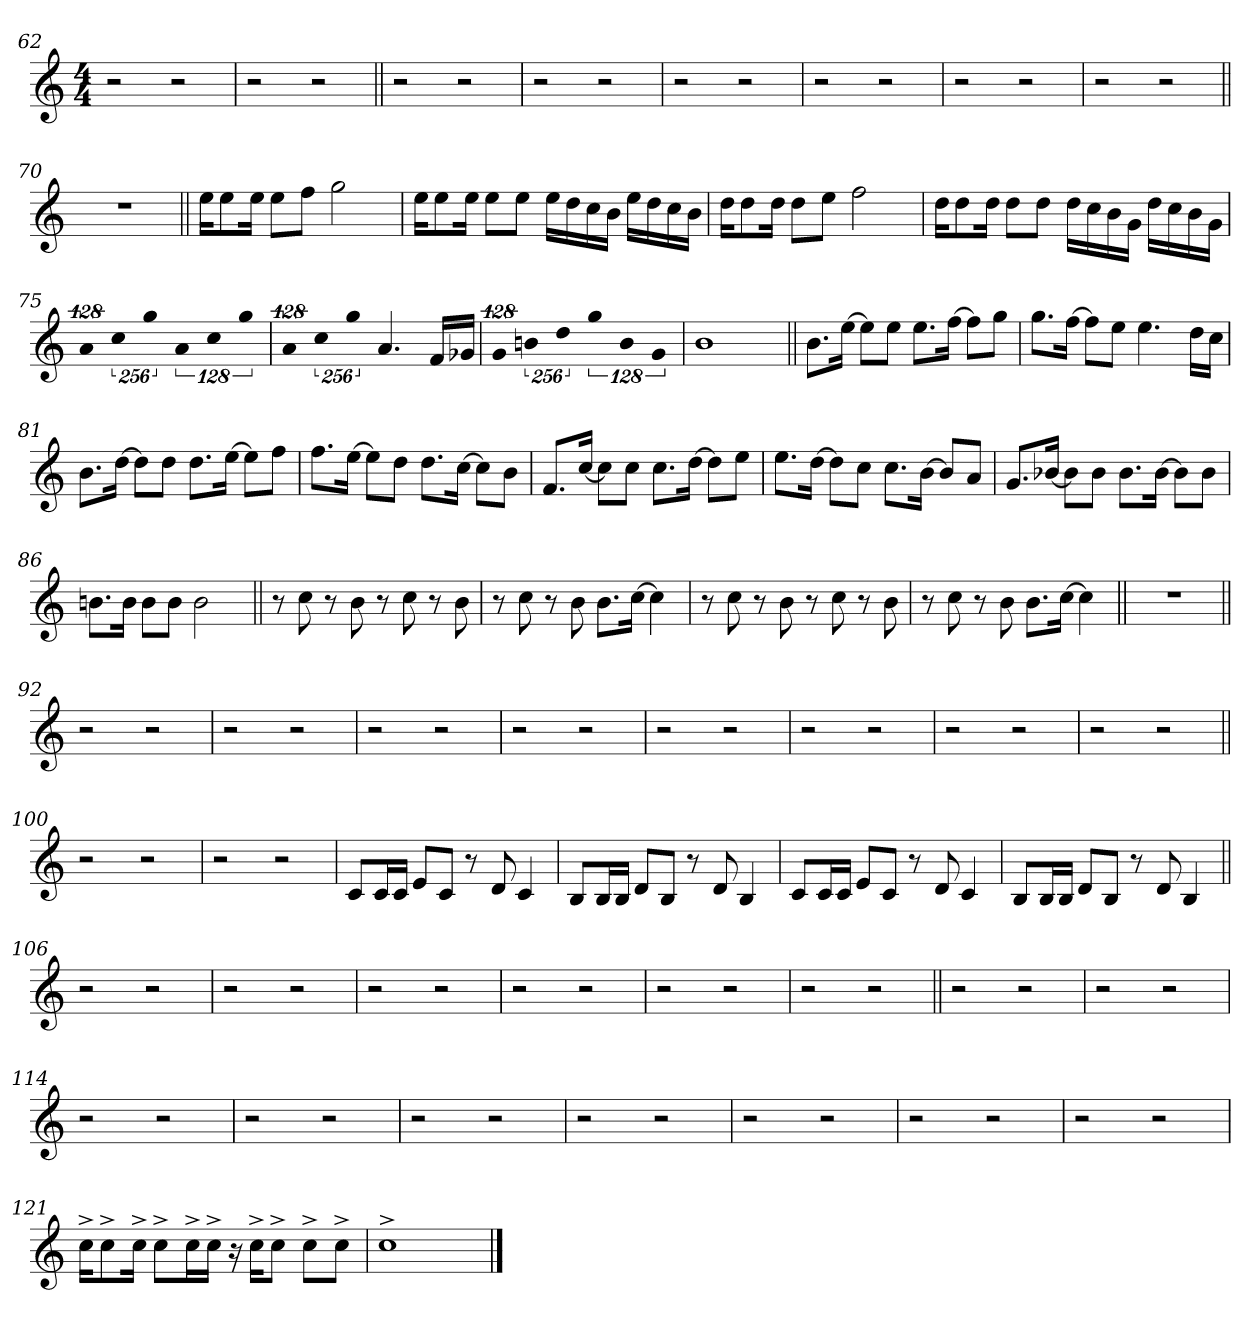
**kern
*part1
*staff1
*clefG2
*k[]
*C:
*M4/4
=62
2r
2r
!!LO:LB:g=z
=63
2r
2r
=64||
2r
2r
=65
2r
2r
=66
2r
2r
=67
2r
2r
=68
2r
2r
=69
2r
2r
=70||
1r
=71||
16eei\KL
8eei\
16eei\Jk
8eei\L
8ffi\J
2ggi\
=72
16eei\KL
8eei\
16eei\Jk
8eei\L
8eei\J
16eei\LL
16ddi\
16cci\
16bi\JJ
16eei\LL
16ddi\
16cci\
16bi\JJ
!!LO:LB:g=z
=73
16ddi\KL
8ddi\
16ddi\Jk
8ddi\L
8eei\J
2ffi\
=74
16ddi\KL
8ddi\
16ddi\Jk
8ddi\L
8ddi\J
16ddi\LL
16cci\
16bi\
16gi\JJ
16ddi\LL
16cci\
16bi\
16gi\JJ
=75
!LO:N:vis=4
512%85ai/
!LO:N:vis=4
1024%171cci\
!LO:N:vis=4
1024%171ggi\
!LO:N:vis=4
512%85ai/
!LO:N:vis=4
1024%171cci\
!LO:N:vis=4
1024%171ggi\
=76
!LO:N:vis=4
512%85ai/
!LO:N:vis=4
1024%171cci\
!LO:N:vis=4
1024%171ggi\
4.ai/
16fi/LL
16g-Xi/JJ
=77
!LO:N:vis=4
512%85gi/
!LO:N:vis=4
1024%171bni\
!LO:N:vis=4
1024%171ddi\
!LO:N:vis=4
512%85ggi\
!LO:N:vis=4
1024%171bi\
!LO:N:vis=4
1024%171gi/
=78
1bi
=79||
8.bi\L
[>16eei\Jk
8eei\L]
8eei\J
8.eei\L
[>16ffi\Jk
8ffi\L]
8ggi\J
!!LO:LB:g=z
=80
8.ggi\L
[>16ffi\Jk
8ffi\L]
8eei\J
4.eei\
16ddi\LL
16cci\JJ
=81
8.bi\L
[>16ddi\Jk
8ddi\L]
8ddi\J
8.ddi\L
[>16eei\Jk
8eei\L]
8ffi\J
=82
8.ffi\L
[>16eei\Jk
8eei\L]
8ddi\J
8.ddi\L
[>16cci\Jk
8cci\L]
8bi\J
=83
8.fi/L
[<16cci/Jk
8cci\L]
8cci\J
8.cci\L
[>16ddi\Jk
8ddi\L]
8eei\J
=84
8.eei\L
[>16ddi\Jk
8ddi\L]
8cci\J
8.cci\L
[>16bi\Jk
8bi/L]
8ai/J
=85
8.gi/L
[<16b-Xi/Jk
8b-i\L]
8b-i\J
8.b-i\L
[>16b-i\Jk
8b-i\L]
8b-i\J
=86
8.bni\L
16bi\Jk
8bi\L
8bi\J
2bi\
!!LO:LB:g=z
=87||
8r
8cci\
8r
8bi\
8r
8cci\
8r
8bi\
=88
8r
8cci\
8r
8bi\
8.bi\L
[>16cci\Jk
4cci\]
=89
8r
8cci\
8r
8bi\
8r
8cci\
8r
8bi\
=90
8r
8cci\
8r
8bi\
8.bi\L
[>16cci\Jk
4cci\]
=91||
1r
=92||
2r
2r
=93
2r
2r
=94
2r
2r
=95
2r
2r
!!LO:LB:g=z
=96
2r
2r
=97
2r
2r
=98
2r
2r
=99
2r
2r
=100||
2r
2r
=101
2r
2r
=102
8ci/L
16ci/L
16ci/JJ
8ei/L
8ci/J
8r
8di/
4ci/
=103
8Bi/L
16Bi/L
16Bi/JJ
8di/L
8Bi/J
8r
8di/
4Bi/
=104
8ci/L
16ci/L
16ci/JJ
8ei/L
8ci/J
8r
8di/
4ci/
!!LO:LB:g=z
=105
8Bi/L
16Bi/L
16Bi/JJ
8di/L
8Bi/J
8r
8di/
4Bi/
=106||
2r
2r
=107
2r
2r
=108
2r
2r
=109
2r
2r
=110
2r
2r
=111
2r
2r
=112||
2r
2r
=113
2r
2r
!!LO:LB:g=z
=114
2r
2r
=115
2r
2r
=116
2r
2r
=117
2r
2r
=118
2r
2r
=119
2r
2r
=120
2r
2r
=121
16cc^i\KL
8cc^i\
16cc^i\Jk
8cc^i\L
16cc^i\L
16cc^i\JJ
16r
16cc^i\KL
8cc^i\J
8cc^i\L
8cc^i\J
=122
1cc^i
==
*-
